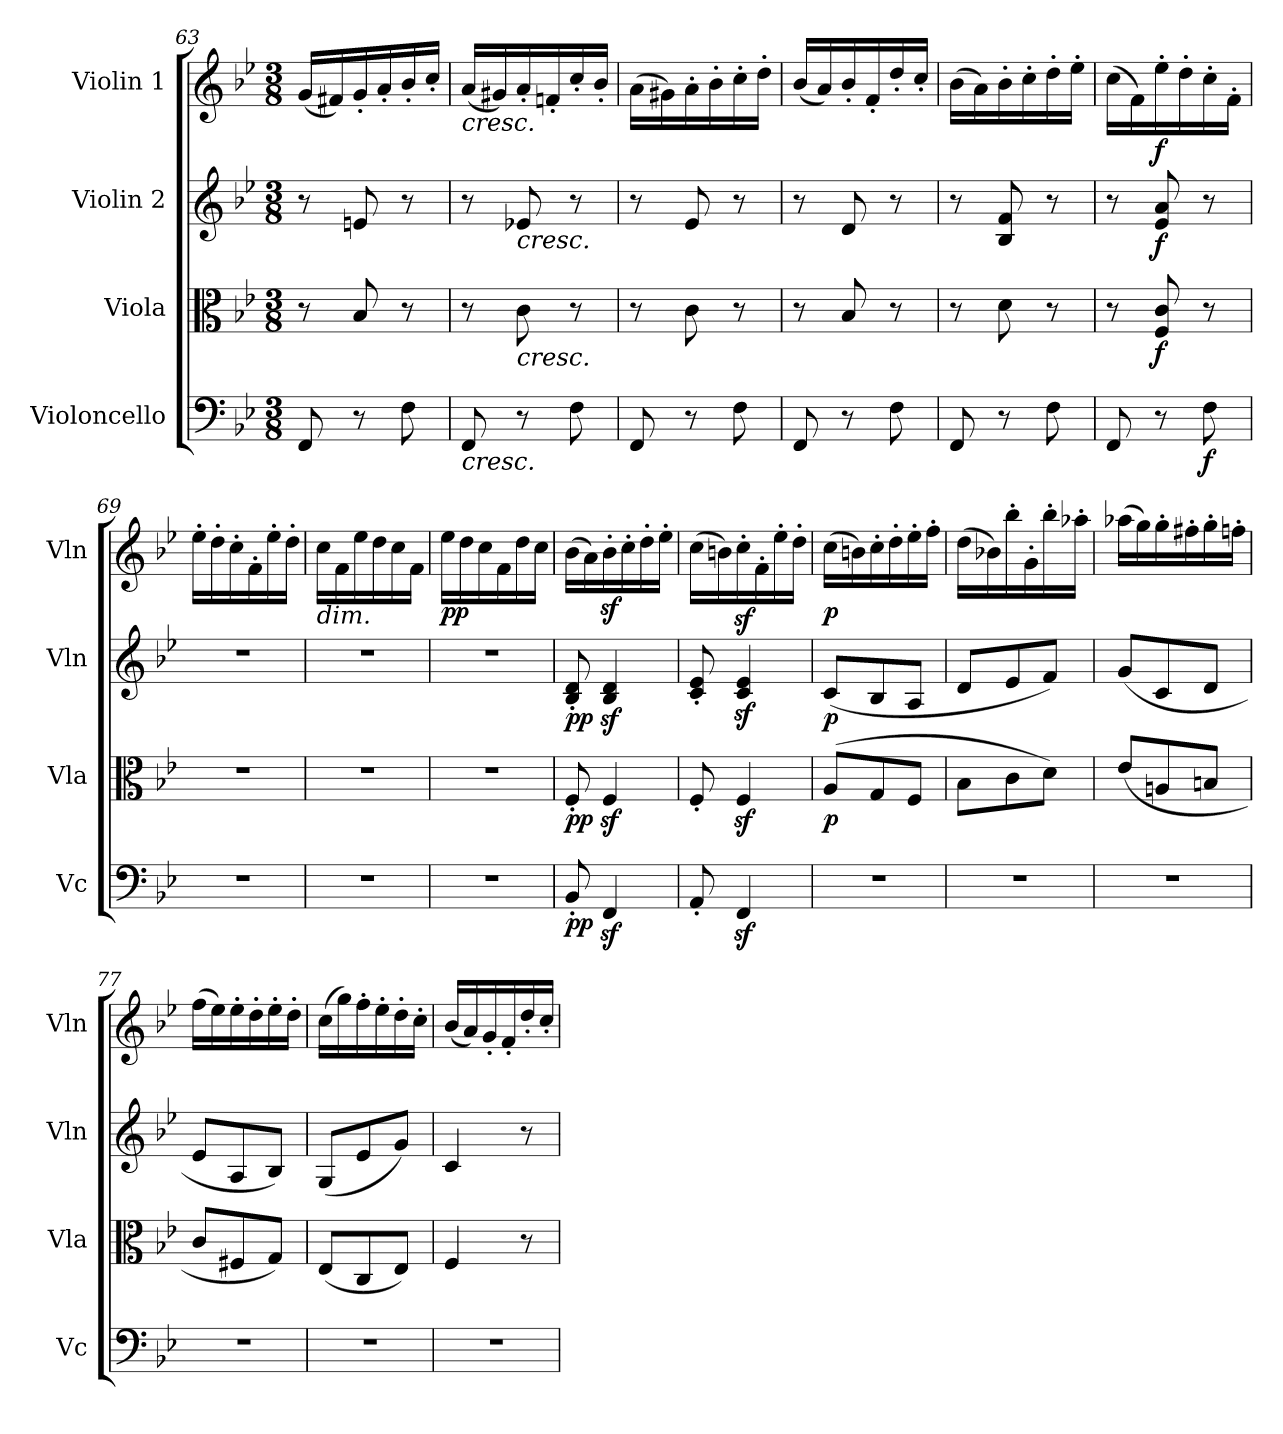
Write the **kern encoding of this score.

**kern	**dynam	**kern	**dynam	**kern	**dynam	**kern	**dynam
*part4	*part4	*part3	*part3	*part2	*part2	*part1	*part1
*staff4	*staff4	*staff3	*staff3	*staff2	*staff2	*staff1	*staff1
*I"Violoncello	*	*I"Viola	*	*I"Violin 2	*	*I"Violin 1	*
*I'Vc	*	*I'Vla	*	*I'Vln	*	*I'Vln	*
*clefF4	*	*clefC3	*	*clefG2	*	*clefG2	*
*k[b-e-]	*	*k[b-e-]	*	*k[b-e-]	*	*k[b-e-]	*
*M3/8	*	*M3/8	*	*M3/8	*	*M3/8	*
=63	=63	=63	=63	=63	=63	=63	=63
8FF/	.	8r	.	8r	.	(16g/LL	.
.	.	.	.	.	.	16f#X/)	.
8r	.	8B-/	.	8en/	.	16g'/	.
.	.	.	.	.	.	16a'/	.
8F\	.	8r	.	8r	.	16b-'/	.
.	.	.	.	.	.	16cc'/JJ	.
!!LO:PB:g=z
=64	=64	=64	=64	=64	=64	=64	=64
!	!	!	!	!	!	!LO:TX:b:i:t=cresc.	!
!LO:TX:b:i:t=cresc.	!	!	!	!	!	!	!
8FF/	.	8r	.	8r	.	(16a/LL	.
.	.	.	.	.	.	16g#X/)	.
!	!	!	!	!LO:TX:b:i:t=cresc.	!	!	!
!	!	!LO:TX:b:i:t=cresc.	!	!	!	!	!
8r	.	8c\	.	8e-X/	.	16a'/	.
.	.	.	.	.	.	16fn'/	.
8F\	.	8r	.	8r	.	16cc'/	.
.	.	.	.	.	.	16b-'/JJ	.
=65	=65	=65	=65	=65	=65	=65	=65
8FF/	.	8r	.	8r	.	(16a\LL	.
.	.	.	.	.	.	16g#X\)	.
8r	.	8c\	.	8e-/	.	16a'\	.
.	.	.	.	.	.	16b-'\	.
8F\	.	8r	.	8r	.	16cc'\	.
.	.	.	.	.	.	16dd'\JJ	.
!!LO:LB:g=z
=66	=66	=66	=66	=66	=66	=66	=66
8FF/	.	8r	.	8r	.	(16b-/LL	.
.	.	.	.	.	.	16a/)	.
8r	.	8B-/	.	8d/	.	16b-'/	.
.	.	.	.	.	.	16f'/	.
8F\	.	8r	.	8r	.	16dd'/	.
.	.	.	.	.	.	16cc'/JJ	.
=67	=67	=67	=67	=67	=67	=67	=67
8FF/	.	8r	.	8r	.	(16b-\LL	.
.	.	.	.	.	.	16a\)	.
8r	.	8d\	.	8B-/ 8f/	.	16b-'\	.
.	.	.	.	.	.	16cc'\	.
8F\	.	8r	.	8r	.	16dd'\	.
.	.	.	.	.	.	16ee-'\JJ	.
=68	=68	=68	=68	=68	=68	=68	=68
8FF/	.	8r	.	8r	.	(16cc\LL	.
.	.	.	.	.	.	16f\)	.
!	!	!	!LO:DY:b	!	!LO:DY:b	!	!LO:DY:b
8r	.	8F/ 8c/	f	8e-/ 8a/	f	16ee-'\	f
.	.	.	.	.	.	16dd'\	.
!	!LO:DY:b	!	!	!	!	!	!
8F\	f	8r	.	8r	.	16cc'\	.
.	.	.	.	.	.	16f'\JJ	.
=69	=69	=69	=69	=69	=69	=69	=69
4.r	.	4.r	.	4.r	.	16ee-'\LL	.
.	.	.	.	.	.	16dd'\	.
.	.	.	.	.	.	16cc'\	.
.	.	.	.	.	.	16f'\	.
.	.	.	.	.	.	16ee-'\	.
.	.	.	.	.	.	16dd'\JJ	.
=70	=70	=70	=70	=70	=70	=70	=70
!	!	!	!	!	!	!LO:TX:b:i:t=dim.	!
4.r	.	4.r	.	4.r	.	16cc\LL	.
.	.	.	.	.	.	16f\	.
.	.	.	.	.	.	16ee-\	.
.	.	.	.	.	.	16dd\	.
.	.	.	.	.	.	16cc\	.
.	.	.	.	.	.	16f\JJ	.
=71	=71	=71	=71	=71	=71	=71	=71
!	!	!	!	!	!	!	!LO:DY:b
4.r	.	4.r	.	4.r	.	16ee-\LL	pp
.	.	.	.	.	.	16dd\	.
.	.	.	.	.	.	16cc\	.
.	.	.	.	.	.	16f\	.
.	.	.	.	.	.	16dd\	.
.	.	.	.	.	.	16cc\JJ	.
!!LO:LB:g=z
=72	=72	=72	=72	=72	=72	=72	=72
!	!LO:DY:b	!	!LO:DY:b	!	!LO:DY:b	!	!
8BB-'/	pp	8F'/	pp	8B-/' 8d/'	pp	(16b-\LL	.
.	.	.	.	.	.	16a\)	.
4FFz</	.	4Fz</	.	4B-/z< 4d/z<	.	16b-z<'\	.
.	.	.	.	.	.	16cc'\	.
.	.	.	.	.	.	16dd'\	.
.	.	.	.	.	.	16ee-'\JJ	.
=73	=73	=73	=73	=73	=73	=73	=73
8AA'/	.	8F'/	.	8c/' 8e-/'	.	(16cc\LL	.
.	.	.	.	.	.	16bn\)	.
4FFz</	.	4Fz</	.	4c/z< 4e-/z<	.	16ccz<'\	.
.	.	.	.	.	.	16f'\	.
.	.	.	.	.	.	16ee-'\	.
.	.	.	.	.	.	16dd'\JJ	.
=74	=74	=74	=74	=74	=74	=74	=74
!	!	!	!LO:DY:b	!	!LO:DY:b	!	!LO:DY:b
4.r	.	(8A/L	p	(8c/L	p	(16cc\LL	p
.	.	.	.	.	.	16bn\)	.
.	.	8G/	.	8B-/	.	16cc'\	.
.	.	.	.	.	.	16dd'\	.
.	.	8F/J	.	8A/J	.	16ee-'\	.
.	.	.	.	.	.	16ff'\JJ	.
!!LO:LB:g=z
=75	=75	=75	=75	=75	=75	=75	=75
4.r	.	8B-\L	.	8d/L	.	(16dd\LL	.
.	.	.	.	.	.	16b-X\)	.
.	.	8c\	.	8e-/	.	16bb-'\	.
.	.	.	.	.	.	16g'\	.
.	.	8d\J)	.	8f/J)	.	16bb-'\	.
.	.	.	.	.	.	16aa-X'\JJ	.
=76	=76	=76	=76	=76	=76	=76	=76
4.r	.	(8e-/L	.	(8g/L	.	(16aa-X\LL	.
.	.	.	.	.	.	16gg\)	.
.	.	8An/	.	8c/	.	16gg'\	.
.	.	.	.	.	.	16ff#X'\	.
.	.	8Bn/J	.	8d/J	.	16gg'\	.
.	.	.	.	.	.	16ffn'\JJ	.
=77	=77	=77	=77	=77	=77	=77	=77
4.r	.	8c/L	.	8e-/L	.	(16ff\LL	.
.	.	.	.	.	.	16ee-\)	.
.	.	8F#X/	.	8A/	.	16ee-'\	.
.	.	.	.	.	.	16dd'\	.
.	.	8G/J)	.	8B-/J)	.	16ee-'\	.
.	.	.	.	.	.	16dd'\JJ	.
=78	=78	=78	=78	=78	=78	=78	=78
4.r	.	(8E-/L	.	(8G/L	.	(16cc\LL	.
.	.	.	.	.	.	16gg\)	.
.	.	8C/	.	8e-/	.	16ff'\	.
.	.	.	.	.	.	16ee-'\	.
.	.	8E-/J)	.	8g/J)	.	16dd'\	.
.	.	.	.	.	.	16cc'\JJ	.
=79	=79	=79	=79	=79	=79	=79	=79
4.r	.	4F/	.	4c/	.	(16b-/LL	.
.	.	.	.	.	.	16a/)	.
.	.	.	.	.	.	16g'/	.
.	.	.	.	.	.	16f'/	.
.	.	8r	.	8r	.	16dd'/	.
.	.	.	.	.	.	16cc'/JJ	.
=	=	=	=	=	=	=	=
*-	*-	*-	*-	*-	*-	*-	*-
